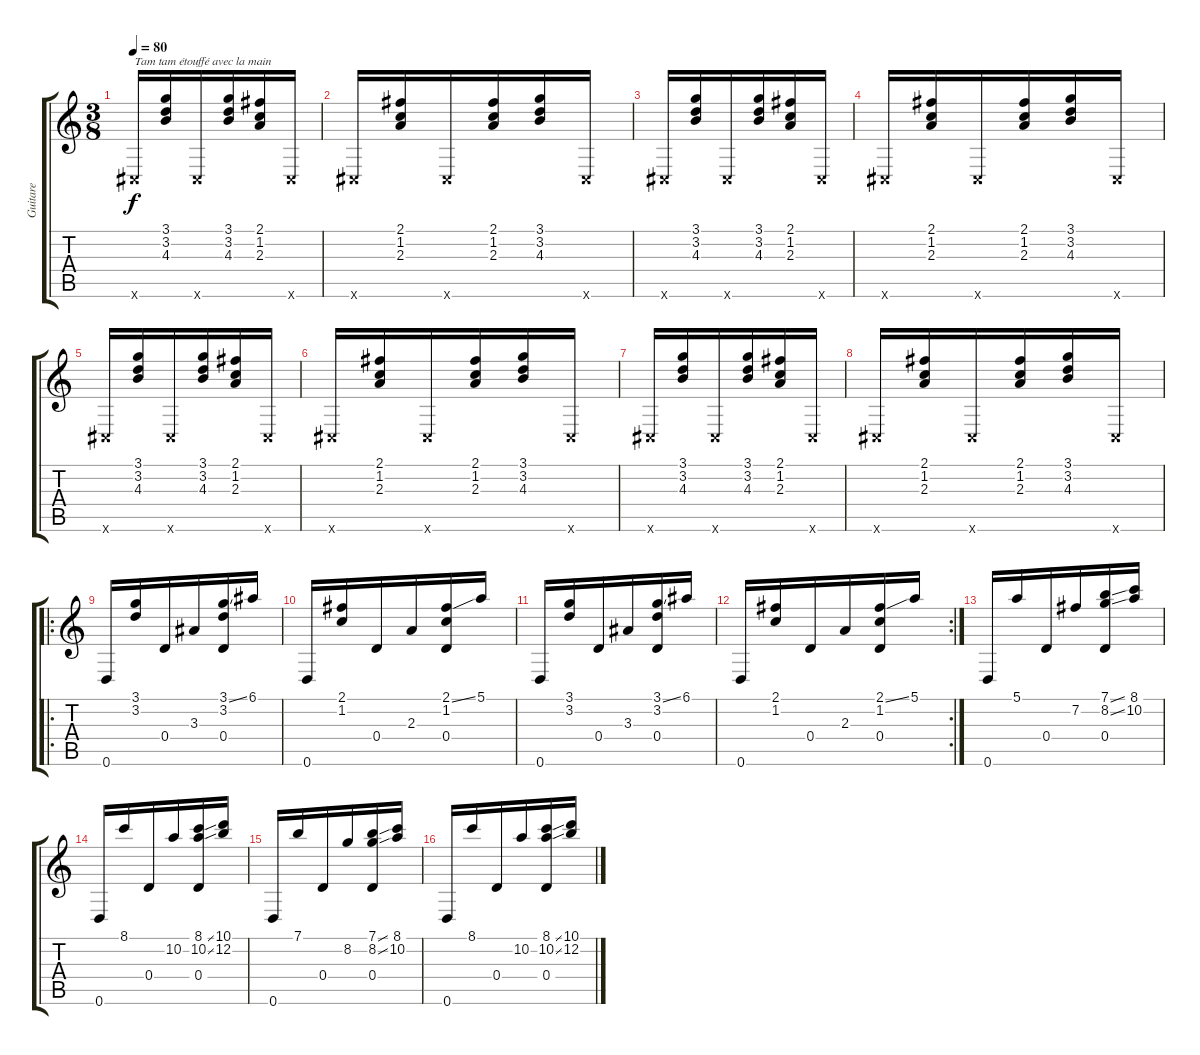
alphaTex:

\track ("Guitare" "Guitare") {instrument acousticguitarnylon}
\staff {score tabs}
\tuning (E4 B3 G3 D3 G2 D2) {hide}
\ts (3 8)
\tempo 80
\clef g2
\ks c
-1.6{x}.16{txt "Tam tam étouffé avec la main" dy f} (3.1 3.2 4.3).16 -1.6{x}.16 (3.1 3.2 4.3).16 (2.1 1.2 2.3).16 -1.6{x}.16 |
-1.6{x}.16 (2.1 1.2 2.3).16 -1.6{x}.16 (2.1 1.2 2.3).16 (3.1 3.2 4.3).16 -1.6{x}.16 |
-1.6{x}.16 (3.1 3.2 4.3).16 -1.6{x}.16 (3.1 3.2 4.3).16 (2.1 1.2 2.3).16 -1.6{x}.16 |
-1.6{x}.16 (2.1 1.2 2.3).16 -1.6{x}.16 (2.1 1.2 2.3).16 (3.1 3.2 4.3).16 -1.6{x}.16 |
-1.6{x}.16 (3.1 3.2 4.3).16 -1.6{x}.16 (3.1 3.2 4.3).16 (2.1 1.2 2.3).16 -1.6{x}.16 |
-1.6{x}.16 (2.1 1.2 2.3).16 -1.6{x}.16 (2.1 1.2 2.3).16 (3.1 3.2 4.3).16 -1.6{x}.16 |
-1.6{x}.16 (3.1 3.2 4.3).16 -1.6{x}.16 (3.1 3.2 4.3).16 (2.1 1.2 2.3).16 -1.6{x}.16 |
-1.6{x}.16 (2.1 1.2 2.3).16 -1.6{x}.16 (2.1 1.2 2.3).16 (3.1 3.2 4.3).16 -1.6{x}.16 |
\ro
0.6.16 (3.1 3.2).16 0.4.16 3.3.16 (3.1{ss} 3.2 0.4).16 6.1.16 |
0.6.16 (2.1 1.2).16 0.4.16 2.3.16 (2.1{ss} 1.2 0.4).16 5.1.16 |
0.6.16 (3.1 3.2).16 0.4.16 3.3.16 (3.1{ss} 3.2 0.4).16 6.1.16 |
\rc 2
0.6.16 (2.1 1.2).16 0.4.16 2.3.16 (2.1{ss} 1.2 0.4).16 5.1.16 |
0.6.16 5.1.16 0.4.16 7.2.16 (7.1{ss} 8.2{ss} 0.4).16 (8.1 10.2).16 |
0.6.16 8.1.16 0.4.16 10.2.16 (8.1{ss} 10.2{ss} 0.4).16 (10.1 12.2).16 |
0.6.16 7.1.16 0.4.16 8.2.16 (7.1{ss} 8.2{ss} 0.4).16 (8.1 10.2).16 |
0.6.16 8.1.16 0.4.16 10.2.16 (8.1{ss} 10.2{ss} 0.4).16 (10.1 12.2).16
